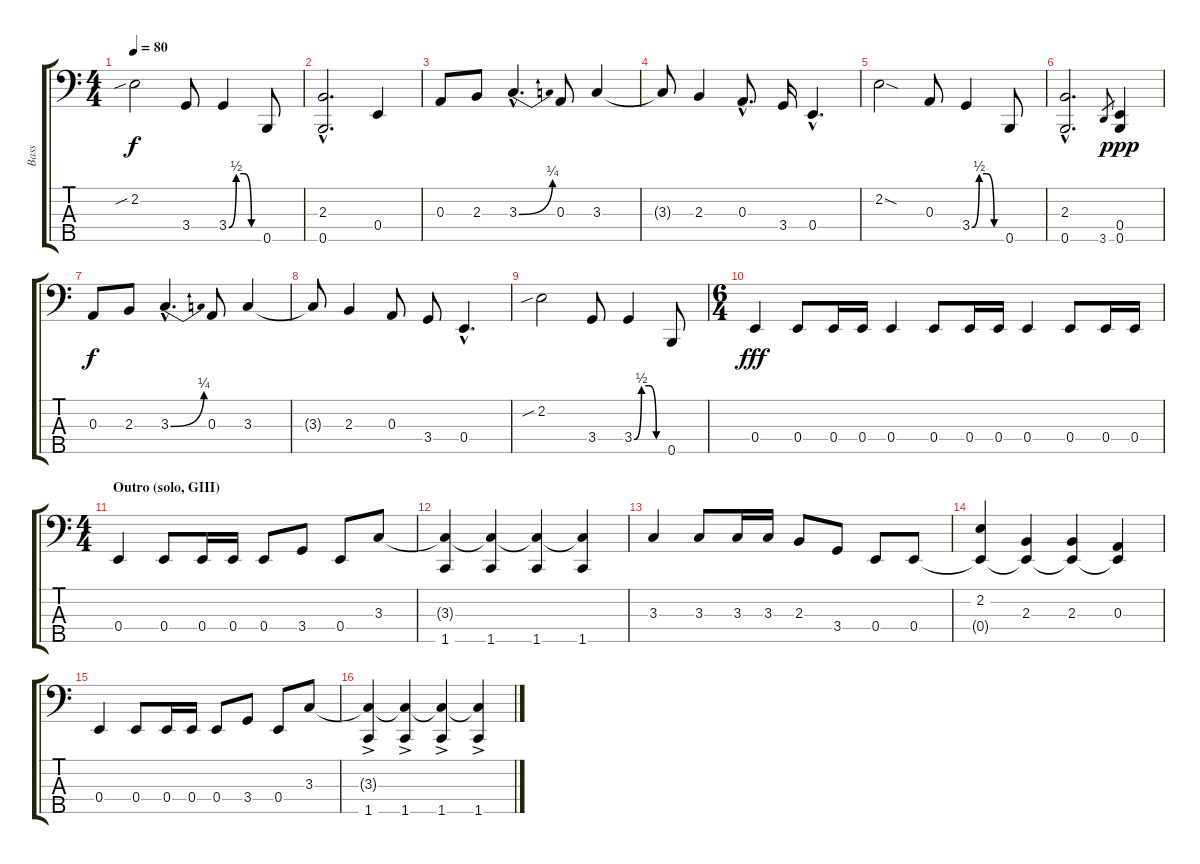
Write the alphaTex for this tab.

\track ("Bass" "Bass") {instrument electricbasspick}
\staff {score tabs}
\tuning (G2 D2 A1 E1 B0) {hide}
\ts (4 4)
\tempo 80
\clef f4
\ks c
2.2{sib}.2{dy f} 3.4.8 3.4{be (custom 0 0 15 2 30 2 45 0 60 0)}.4 0.5.8 |
(2.3{hac} 0.5{hac}).2{d} 0.4.4 |
0.3.8 2.3.8 3.3{be (bend 0 0 60 1) hac}.4{d} 0.3.8 3.3.4 |
3.3{t}.8 2.3.4 0.3{hac}.8{d} 3.4.16 0.4{hac}.4{d} |
2.2{sod}.2 0.3.8 3.4{be (custom 0 0 15 2 30 2 45 0 60 0)}.4 0.5.8 |
(2.3{hac} 0.5{hac}).2{d} 3.5.8{gr} (0.4 0.5).4{dy ppp} |
0.3.8{dy f} 2.3.8 3.3{be (bend 0 0 60 1) hac}.4{d} 0.3.8 3.3.4 |
3.3{t}.8 2.3.4 0.3.8 3.4.8 0.4{hac}.4{d} |
2.2{sib}.2 3.4.8 3.4{be (custom 0 0 15 2 30 2 45 0 60 0)}.4 0.5.8 |
\ts (6 4)
0.4.4{dy fff} 0.4.8 0.4.16 0.4.16 0.4.4 0.4.8 0.4.16 0.4.16 0.4.4 0.4.8 0.4.16 0.4.16 |
\ts (4 4)
\section ("" "Outro (solo, GIII)")
0.4.4{volume 16} 0.4.8 0.4.16 0.4.16 0.4.8 3.4.8 0.4.8 3.3.8 |
(3.3{t} 1.5).4 (3.3{t} 1.5).4 (3.3{t} 1.5).4 (3.3{t} 1.5).4 |
3.3.4 3.3.8 3.3.16 3.3.16 2.3.8 3.4.8 0.4.8 0.4.8 |
(2.2 0.4{t}).4 (2.3 0.4{t}).4 (2.3 0.4{t}).4 (0.3 0.4{t}).4 |
0.4.4{volume 16} 0.4.8 0.4.16 0.4.16 0.4.8 3.4.8 0.4.8 3.3.8 |
(3.3{t} 1.5{ac}).4 (3.3{t} 1.5{ac}).4 (3.3{t} 1.5{ac}).4 (3.3{t} 1.5{ac}).4
